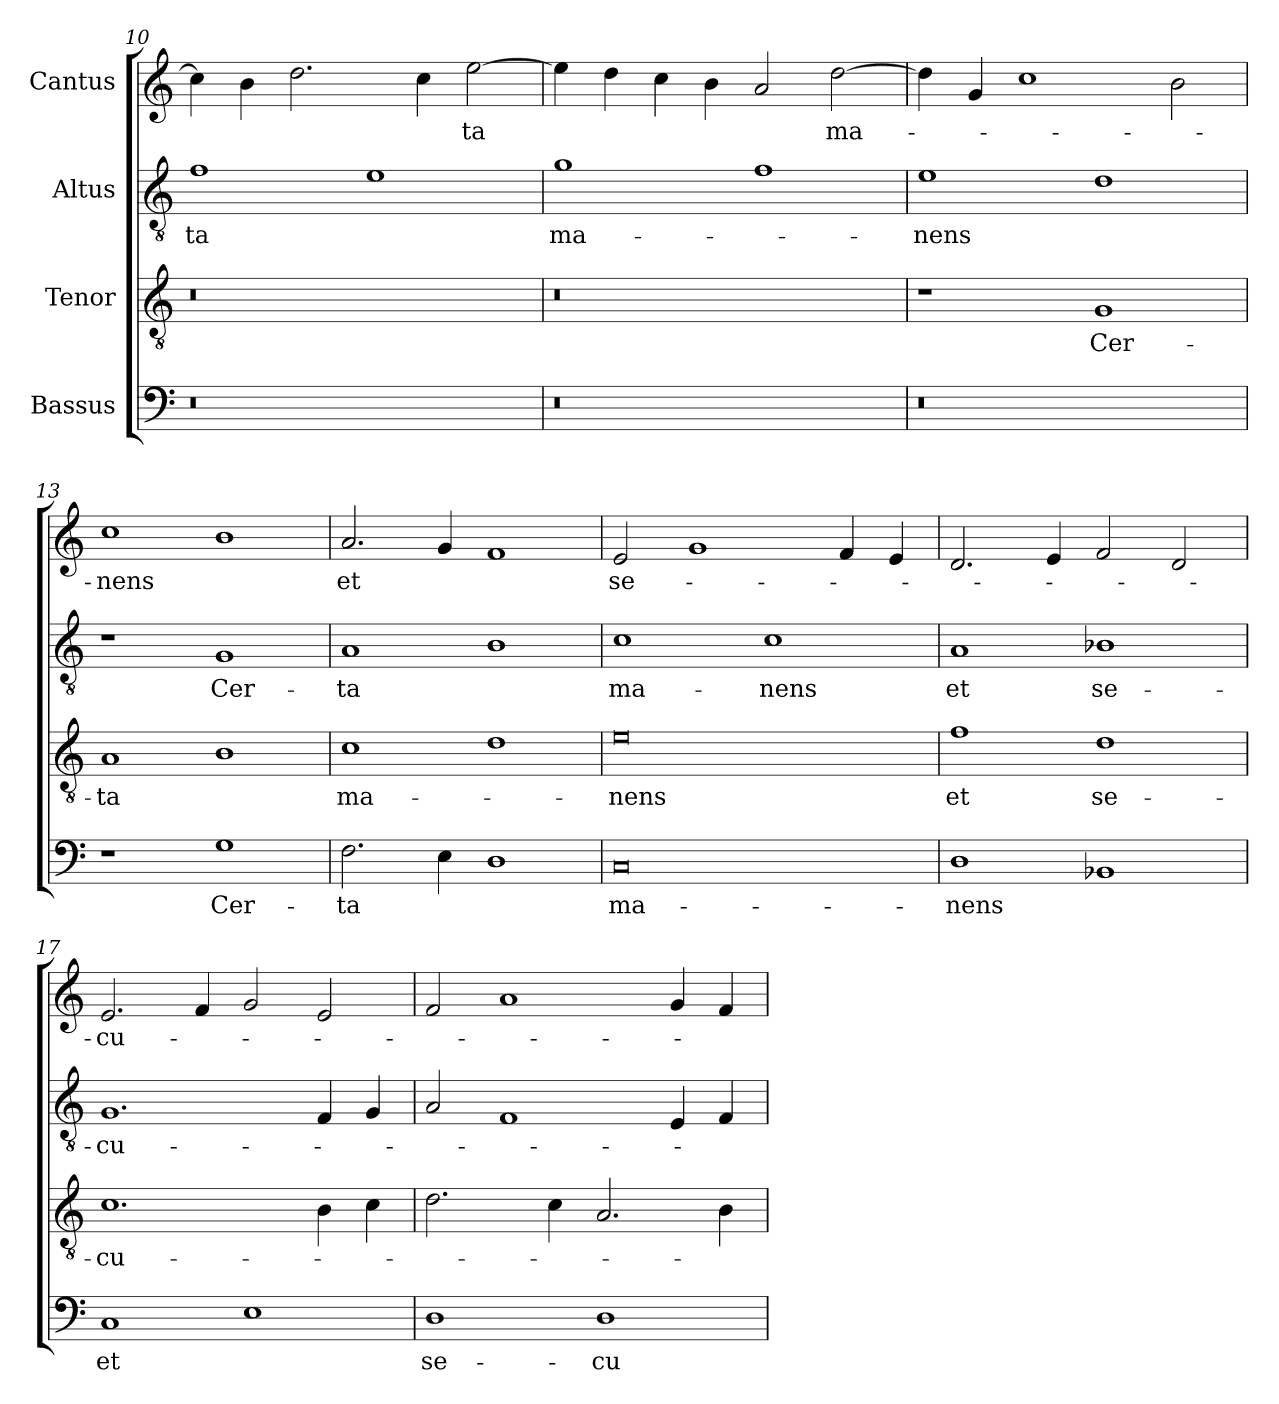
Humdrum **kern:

**kern	**text	**kern	**text	**kern	**text	**kern	**text
*part4	*part4	*part3	*part3	*part2	*part2	*part1	*part1
*staff4	*staff4	*staff3	*staff3	*staff2	*staff2	*staff1	*staff1
*I"Bassus	*	*I"Tenor	*	*I"Altus	*	*I"Cantus	*
*clefF4	*	*clefGv2	*	*clefGv2	*	*clefG2	*
*k[]	*	*k[]	*	*k[]	*	*k[]	*
*C:	*	*C:	*	*C:	*	*C:	*
=10	=10	=10	=10	=10	=10	=10	=10
0r	.	0r	.	1f\	-ta	4cc\]	.
.	.	.	.	.	.	4b\	.
.	.	.	.	.	.	2.dd\	.
.	.	.	.	1e\	.	.	.
.	.	.	.	.	.	4cc\	.
.	.	.	.	.	.	[2ee\	-ta
=11	=11	=11	=11	=11	=11	=11	=11
0r	.	0r	.	1g\	ma-	4ee\]	.
.	.	.	.	.	.	4dd\	.
.	.	.	.	.	.	4cc\	.
.	.	.	.	.	.	4b\	.
.	.	.	.	1f\	.	2a/	.
.	.	.	.	.	.	[2dd\	ma-
=12	=12	=12	=12	=12	=12	=12	=12
0r	.	1r	.	1e\	-nens	4dd\]	.
.	.	.	.	.	.	4g/	.
.	.	.	.	.	.	1cc\	.
.	.	1G/	Cer-	1d\	.	.	.
.	.	.	.	.	.	2b\	.
!!LO:LB:g=z
=13	=13	=13	=13	=13	=13	=13	=13
1r	.	1A/	-ta	1r	.	1cc\	-nens
!	!	!	!	!	!LO:LY:i	!	!
1G\	Cer-	1B\	.	1G/	Cer-	1b\	.
=14	=14	=14	=14	=14	=14	=14	=14
!	!	!	!	!	!LO:LY:i	!	!
2.F\	-ta	1c\	ma-	1A/	-ta	2.a/	et
4E\	.	.	.	.	.	4g/	.
1D\	.	1d\	.	1B\	.	1f/	.
=15	=15	=15	=15	=15	=15	=15	=15
!	!	!	!	!	!LO:LY:i	!	!
0C/	ma-	0e\	-nens	1c\	ma-	2e/	se-
.	.	.	.	.	.	1g/	.
!	!	!	!	!	!LO:LY:i	!	!
.	.	.	.	1c\	-nens	.	.
.	.	.	.	.	.	4f/	.
.	.	.	.	.	.	4e/	.
=16	=16	=16	=16	=16	=16	=16	=16
!	!	!	!	!	!LO:LY:i	!	!
1D\	-nens	1f\	et	1A/	et	2.d/	.
.	.	.	.	.	.	4e/	.
!	!	!	!	!	!LO:LY:i	!	!
1BB-X/	.	1d\	se-	1B-X\	se-	2f/	.
.	.	.	.	.	.	2d/	.
=17	=17	=17	=17	=17	=17	=17	=17
!	!	!	!	!	!LO:LY:i	!	!
1C/	et	1.c\	-cu-	1.G/	-cu-	2.e/	-cu-
.	.	.	.	.	.	4f/	.
1E\	.	.	.	.	.	2g/	.
.	.	4B\	.	4F/	.	2e/	.
.	.	4c\	.	4G/	.	.	.
=18	=18	=18	=18	=18	=18	=18	=18
1D\	se-	2.d\	.	2A/	.	2f/	.
.	.	.	.	1F/	.	1a/	.
.	.	4c\	.	.	.	.	.
1D\	-cu-	2.A/	.	.	.	.	.
.	.	.	.	4E/	.	4g/	.
.	.	4B\	.	4F/	.	4f/	.
=	=	=	=	=	=	=	=
*-	*-	*-	*-	*-	*-	*-	*-
